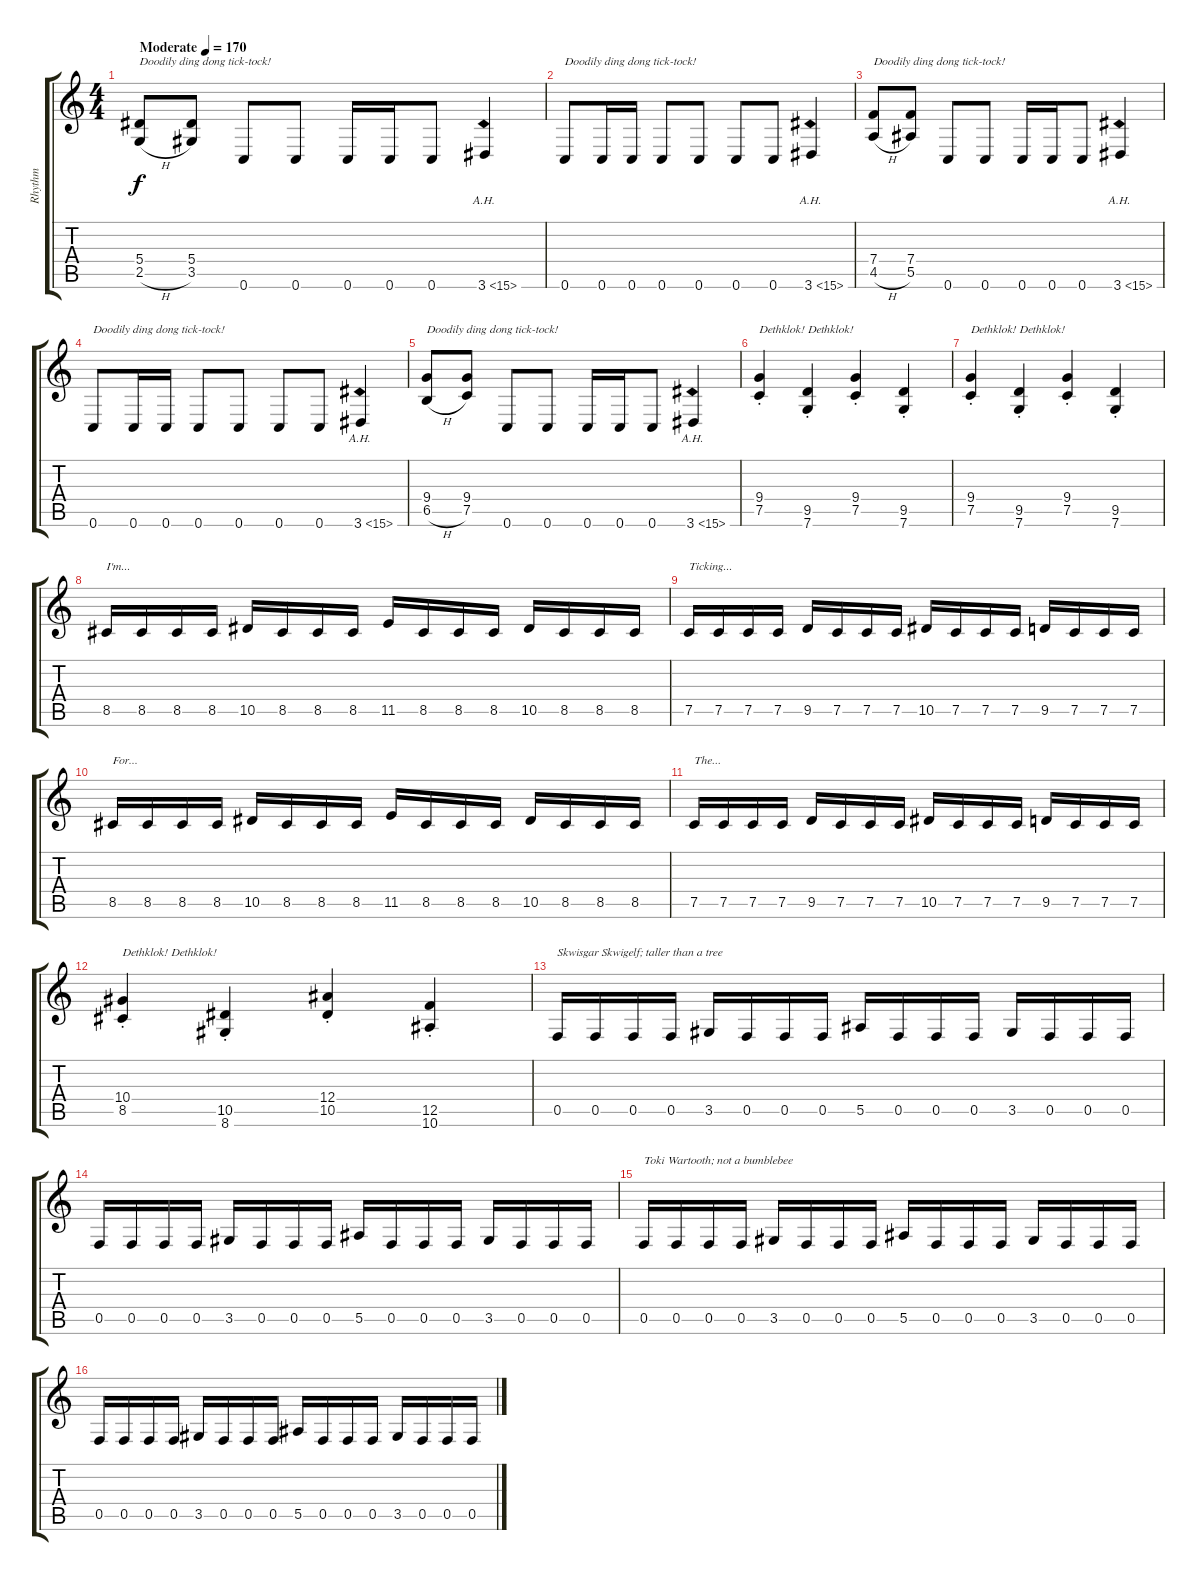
\track ("Rhythm" "Rhythm") {instrument distortionguitar}
\staff {score tabs}
\tuning (D4 Bb3 F3 Bb2 F2 C2) {hide}
\ts (4 4)
\tempo (170 "Moderate")
\clef g2
\ks c
(5.4 2.5{h}).8{txt "Doodily ding dong tick-tock!" dy f instrument distortionguitar} (5.4 3.5).8 0.6.8 0.6.8 0.6.16 0.6.16 0.6.8 3.6{ah 12}.4 |
0.6.8{txt "Doodily ding dong tick-tock!"} 0.6.16 0.6.16 0.6.8 0.6.8 0.6.8 0.6.8 3.6{ah 12}.4 |
(7.4 4.5{h}).8{txt "Doodily ding dong tick-tock!"} (7.4 5.5).8 0.6.8 0.6.8 0.6.16 0.6.16 0.6.8 3.6{ah 12}.4 |
0.6.8{txt "Doodily ding dong tick-tock!"} 0.6.16 0.6.16 0.6.8 0.6.8 0.6.8 0.6.8 3.6{ah 12}.4 |
(9.4 6.5{h}).8{txt "Doodily ding dong tick-tock!"} (9.4 7.5).8 0.6.8 0.6.8 0.6.16 0.6.16 0.6.8 3.6{ah 12}.4 |
(9.4{st} 7.5{st}).4{txt "Dethklok! Dethklok!"} (9.5{st} 7.6{st}).4 (9.4{st} 7.5{st}).4 (9.5{st} 7.6{st}).4 |
(9.4{st} 7.5{st}).4{txt "Dethklok! Dethklok!"} (9.5{st} 7.6{st}).4 (9.4{st} 7.5{st}).4 (9.5{st} 7.6{st}).4 |
8.5.16{txt "I'm..."} 8.5.16 8.5.16 8.5.16 10.5.16 8.5.16 8.5.16 8.5.16 11.5.16 8.5.16 8.5.16 8.5.16 10.5.16 8.5.16 8.5.16 8.5.16 |
7.5.16{txt "Ticking..."} 7.5.16 7.5.16 7.5.16 9.5.16 7.5.16 7.5.16 7.5.16 10.5.16 7.5.16 7.5.16 7.5.16 9.5.16 7.5.16 7.5.16 7.5.16 |
8.5.16{txt "For..."} 8.5.16 8.5.16 8.5.16 10.5.16 8.5.16 8.5.16 8.5.16 11.5.16 8.5.16 8.5.16 8.5.16 10.5.16 8.5.16 8.5.16 8.5.16 |
7.5.16{txt "The..."} 7.5.16 7.5.16 7.5.16 9.5.16 7.5.16 7.5.16 7.5.16 10.5.16 7.5.16 7.5.16 7.5.16 9.5.16 7.5.16 7.5.16 7.5.16 |
(10.4{st} 8.5{st}).4{txt "Dethklok! Dethklok!"} (10.5{st} 8.6{st}).4 (12.4{st} 10.5{st}).4 (12.5{st} 10.6{st}).4 |
0.5.16{txt "Skwisgar Skwigelf; taller than a tree"} 0.5.16 0.5.16 0.5.16 3.5.16 0.5.16 0.5.16 0.5.16 5.5.16 0.5.16 0.5.16 0.5.16 3.5.16 0.5.16 0.5.16 0.5.16 |
0.5.16 0.5.16 0.5.16 0.5.16 3.5.16 0.5.16 0.5.16 0.5.16 5.5.16 0.5.16 0.5.16 0.5.16 3.5.16 0.5.16 0.5.16 0.5.16 |
0.5.16{txt "Toki Wartooth; not a bumblebee"} 0.5.16 0.5.16 0.5.16 3.5.16 0.5.16 0.5.16 0.5.16 5.5.16 0.5.16 0.5.16 0.5.16 3.5.16 0.5.16 0.5.16 0.5.16 |
0.5.16 0.5.16 0.5.16 0.5.16 3.5.16 0.5.16 0.5.16 0.5.16 5.5.16 0.5.16 0.5.16 0.5.16 3.5.16 0.5.16 0.5.16 0.5.16
